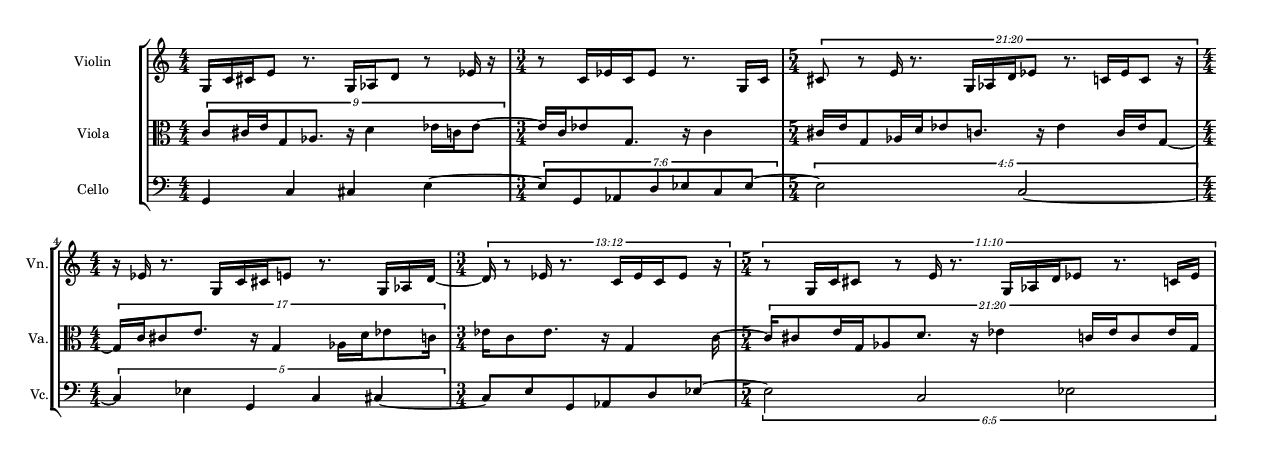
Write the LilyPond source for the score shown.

% 2016-07-09 15:55

\version "2.19.44"
\language "english"

#(set-default-paper-size "letter" 'portrait)
#(set-global-staff-size 12)

\header {
}

\paper {
}

\layout {
    \context {
        \Staff 
        \name ViolinStaff
        \type Engraver_group
        \alias Staff
    }
    \context {
        \Staff 
        \name ViolaStaff
        \type Engraver_group
        \alias Staff
    }
    \context {
        \Staff 
        \name CelloStaff
        \type Engraver_group
        \alias Staff
    }
    \context {
        \StaffGroup
        \accepts ViolinStaff
        \accepts ViolaStaff
        \accepts CelloStaff
        \override SpacingSpanner.base-shortest-duration = #(ly:make-moment 1 16)
        \override SpacingSpanner.uniform-stretching = ##t
        \override TimeSignature.style = #'numbered
        autoBeaming = ##f
        proportionalNotationDuration = #(ly:make-moment 1 16)
        tupletFullLength = ##t
    }
}


\header {}

\layout {}

\paper {}

\score {
    \context Score = "Trio Score" <<
        \context StaffGroup = "Trio Staff Group" <<
            \context ViolinStaff = "Violin Staff" {
                \clef "treble"
                \set Staff.instrumentName = \markup { Violin }
                \set Staff.shortInstrumentName = \markup { Vn. }
                \context Voice = "Violin Voice" {
                    {
                        \time 4/4
                        {
                            g16 [
                            c'16
                            cs'16
                            e'8 ]
                            r8.
                            g16 [
                            af16
                            d'8 ]
                            r8
                            ef'16
                            r16
                        }
                    }
                    {
                        \time 3/4
                        {
                            r8
                            c'16 [
                            ef'16
                            c'16
                            ef'8 ]
                            r8.
                            g16 [
                            c'16 ]
                        }
                    }
                    {
                        \time 5/4
                        \tweak text #tuplet-number::calc-fraction-text
                        \times 20/21 {
                            cs'8
                            r8
                            e'16
                            r8.
                            g16 [
                            af16
                            d'16
                            ef'8 ]
                            r8.
                            c'16 [
                            ef'16
                            c'8 ]
                            r16
                        }
                    }
                    {
                        \time 4/4
                        {
                            r16
                            ef'16
                            r8.
                            g16 [
                            c'16
                            cs'16
                            e'8 ]
                            r8.
                            g16 [
                            af16
                            d'16 ~ ]
                        }
                    }
                    {
                        \time 3/4
                        \tweak text #tuplet-number::calc-fraction-text
                        \times 12/13 {
                            d'16
                            r8
                            ef'16
                            r8.
                            c'16 [
                            ef'16
                            c'16
                            ef'8 ]
                            r16
                        }
                    }
                    {
                        \time 5/4
                        \tweak text #tuplet-number::calc-fraction-text
                        \times 10/11 {
                            r8
                            g16 [
                            c'16
                            cs'8 ]
                            r8
                            e'16
                            r8.
                            g16 [
                            af16
                            d'16
                            ef'8 ]
                            r8.
                            c'16 [
                            ef'16 ]
                        }
                    }
                }
            }
            \context ViolaStaff = "Viola Staff" {
                \clef "alto"
                \set Staff.instrumentName = \markup { Viola }
                \set Staff.shortInstrumentName = \markup { Va. }
                \context Voice = "Viola Voice" {
                    {
                        \time 4/4
                        \times 8/9 {
                            c'8 [
                            cs'16
                            e'16
                            g8
                            af8. ]
                            r16
                            d'4
                            ef'16 [
                            c'16
                            ef'8 ~ ]
                        }
                    }
                    {
                        \time 3/4
                        {
                            ef'16 [
                            c'16
                            ef'8
                            g8. ]
                            r16
                            c'4
                        }
                    }
                    {
                        \time 5/4
                        {
                            cs'16 [
                            e'16
                            g8
                            af16
                            d'16
                            ef'8
                            c'8. ]
                            r16
                            ef'4
                            c'16 [
                            ef'16
                            g8 ~ ]
                        }
                    }
                    {
                        \time 4/4
                        \times 16/17 {
                            g16 [
                            c'16
                            cs'8
                            e'8. ]
                            r16
                            g4
                            af16 [
                            d'16
                            ef'8
                            c'16 ]
                        }
                    }
                    {
                        \time 3/4
                        {
                            ef'16 [
                            c'8
                            ef'8. ]
                            r16
                            g4
                            c'16 ~
                        }
                    }
                    {
                        \time 5/4
                        \tweak text #tuplet-number::calc-fraction-text
                        \times 20/21 {
                            c'16 [
                            cs'8
                            e'16
                            g16
                            af8
                            d'8. ]
                            r16
                            ef'4
                            c'16 [
                            ef'16
                            c'8
                            ef'16
                            g16 ]
                        }
                    }
                }
            }
            \context CelloStaff = "Cello Staff" {
                \clef "bass"
                \set Staff.instrumentName = \markup { Cello }
                \set Staff.shortInstrumentName = \markup { Vc. }
                \context Voice = "Cello Voice" {
                    {
                        \time 4/4
                        {
                            g,4
                            c4
                            cs4
                            e4 ~
                        }
                    }
                    {
                        \time 3/4
                        \tweak text #tuplet-number::calc-fraction-text
                        \times 6/7 {
                            e8 [
                            g,8
                            af,8
                            d8
                            ef8
                            c8
                            ef8 ~ ]
                        }
                    }
                    {
                        \time 5/4
                        \tweak text #tuplet-number::calc-fraction-text
                        \times 5/4 {
                            ef2
                            c2 ~
                        }
                    }
                    {
                        \time 4/4
                        \times 4/5 {
                            c4
                            ef4
                            g,4
                            c4
                            cs4 ~
                        }
                    }
                    {
                        \time 3/4
                        {
                            cs8 [
                            e8
                            g,8
                            af,8
                            d8
                            ef8 ~ ]
                        }
                    }
                    {
                        \time 5/4
                        \tweak text #tuplet-number::calc-fraction-text
                        \times 5/6 {
                            ef2
                            c2
                            ef2
                        }
                    }
                }
            }
        >>
    >>
}